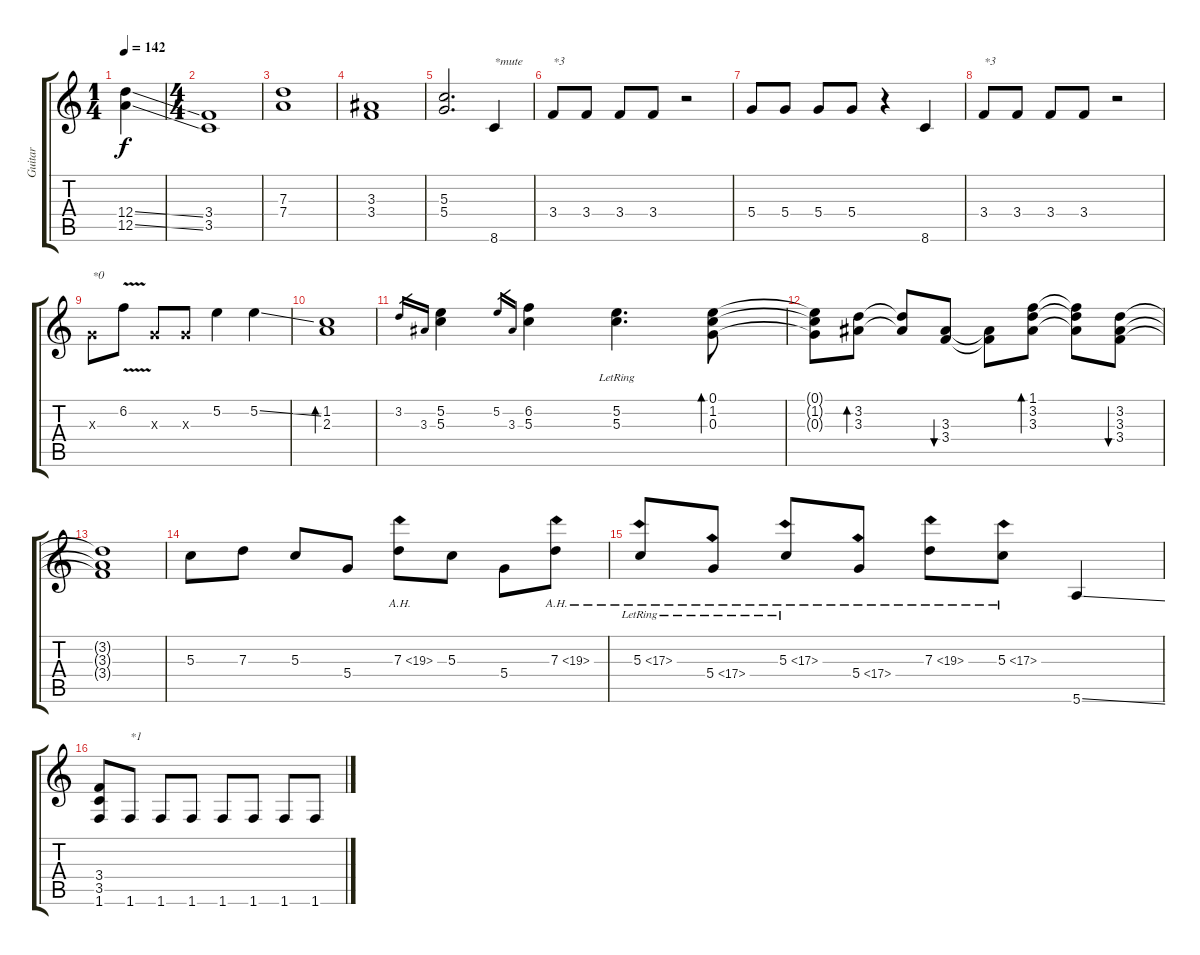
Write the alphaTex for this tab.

\track ("Guitar" "Guitar") {instrument distortionguitar}
\staff {score tabs}
\tuning (E4 B3 G3 D3 A2 E2) {hide}
\ts (1 4)
\tempo 142
\clef g2
\ks c
(12.4{ss} 12.5{ss}).4{dy f instrument distortionguitar} |
\ts (4 4)
(3.4 3.5).1 |
(7.3 7.4).1 |
(3.3 3.4).1 |
(5.3 5.4).2{d} 8.6.4{txt "*mute"} |
3.4.8{txt "*3"} 3.4.8 3.4.8 3.4.8 r.2 |
5.4.8{txt ""} 5.4.8 5.4.8 5.4.8 r.4 8.6.4 |
3.4.8{txt "*3"} 3.4.8 3.4.8 3.4.8 r.2 |
0.3{x}.8{txt "*0"} 6.2{v}.8 0.3{x}.8 0.3{x}.8 5.2.4 5.2{ss}.4 |
(1.2 2.3).1{bd 60} |
3.2.16{gr} 3.3.16{gr} (5.2 5.3).4 5.2.16{gr} 3.3.16{gr} (6.2 5.3).4 (5.2{lr} 5.3).4{d} (0.1 1.2 0.3).8{bd 60} |
(0.1{t} 1.2{t} 0.3{t}).8 (3.2 3.3).8{bd 60} (3.2{t} 3.3{t}).8 (3.3 3.4).8{bu 60} (3.3{t} 3.4{t}).8 (1.1 3.2 3.3).8{bd 60} (1.1{t} 3.2{t} 3.3{t}).8 (3.2 3.3 3.4).8{bu 60} |
(3.2{t} 3.3{t} 3.4{t}).1 |
5.3.8 7.3.8 5.3.8 5.4.8 7.3{ah 12}.8 5.3.8 5.4.8 7.3{ah 12}.8 |
5.3{ah 12 lr}.8 5.4{ah 12 lr}.8 5.3{ah 12 lr}.8 5.4{ah 12}.8 7.3{ah 12}.8 5.3{ah 12}.8 5.6{ss}.4 |
(3.4 3.5 1.6).8 1.6.8{txt "*1"} 1.6.8 1.6.8 1.6.8 1.6.8 1.6.8 1.6.8
